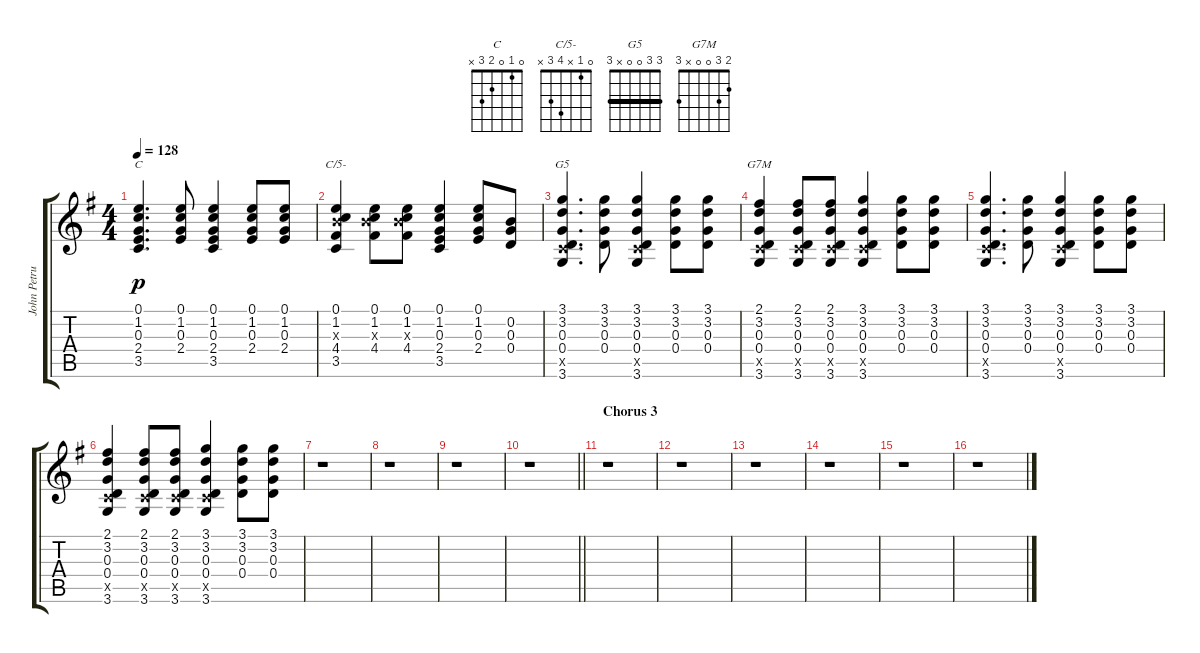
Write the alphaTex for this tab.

\track ("John Petrucci (Extra Sounds)" "John Petru") {instrument distortionguitar}
\staff {score tabs}
\tuning (E4 B3 G3 D3 A2 E2) {hide}
\chord ("C" 0 1 0 2 3 x)
\chord ("C/5-" 0 1 x 4 3 x)
\chord ("G5" 3 3 0 0 x 3) {barre 3}
\chord ("G7M" 2 3 0 0 x 3)
\ts (4 4)
\tempo 128
\clef g2
\ks eminor
(0.1 1.2 0.3 2.4 3.5).4{d ch "C" dy p} (0.1 1.2 0.3 2.4).8 (0.1 1.2 0.3 2.4 3.5).4 (0.1 1.2 0.3 2.4).8 (0.1 1.2 0.3 2.4).8 |
(0.1 1.2 4.3{x} 4.4 3.5).4{ch "C/5-"} (0.1 1.2 4.3{x} 4.4).8 (0.1 1.2 4.3{x} 4.4).8 (0.1 1.2 0.3 2.4 3.5).4 (0.1 1.2 0.3 2.4).8 (0.2 0.3 0.4).8 |
(3.1 3.2 0.3 0.4 3.5{x} 3.6).4{d ch "G5"} (3.1 3.2 0.3 0.4).8 (3.1 3.2 0.3 0.4 3.5{x} 3.6).4 (3.1 3.2 0.3 0.4).8 (3.1 3.2 0.3 0.4).8 |
(2.1 3.2 0.3 0.4 3.5{x} 3.6).4{ch "G7M"} (2.1 3.2 0.3 0.4 3.5{x} 3.6).8 (2.1 3.2 0.3 0.4 3.5{x} 3.6).8 (3.1 3.2 0.3 0.4 3.5{x} 3.6).4 (3.1 3.2 0.3 0.4).8 (3.1 3.2 0.3 0.4).8 |
(3.1 3.2 0.3 0.4 3.5{x} 3.6).4{d} (3.1 3.2 0.3 0.4).8 (3.1 3.2 0.3 0.4 3.5{x} 3.6).4 (3.1 3.2 0.3 0.4).8 (3.1 3.2 0.3 0.4).8 |
(2.1 3.2 0.3 0.4 3.5{x} 3.6).4 (2.1 3.2 0.3 0.4 3.5{x} 3.6).8 (2.1 3.2 0.3 0.4 3.5{x} 3.6).8 (3.1 3.2 0.3 0.4 3.5{x} 3.6).4 (3.1 3.2 0.3 0.4).8 (3.1 3.2 0.3 0.4).8 |
r.1 |
r.1 |
r.1 |
\barLineRight lightlight
r.1 |
\section ("" "Chorus 3")
r.1 |
r.1 |
r.1 |
r.1 |
r.1 |
r.1
